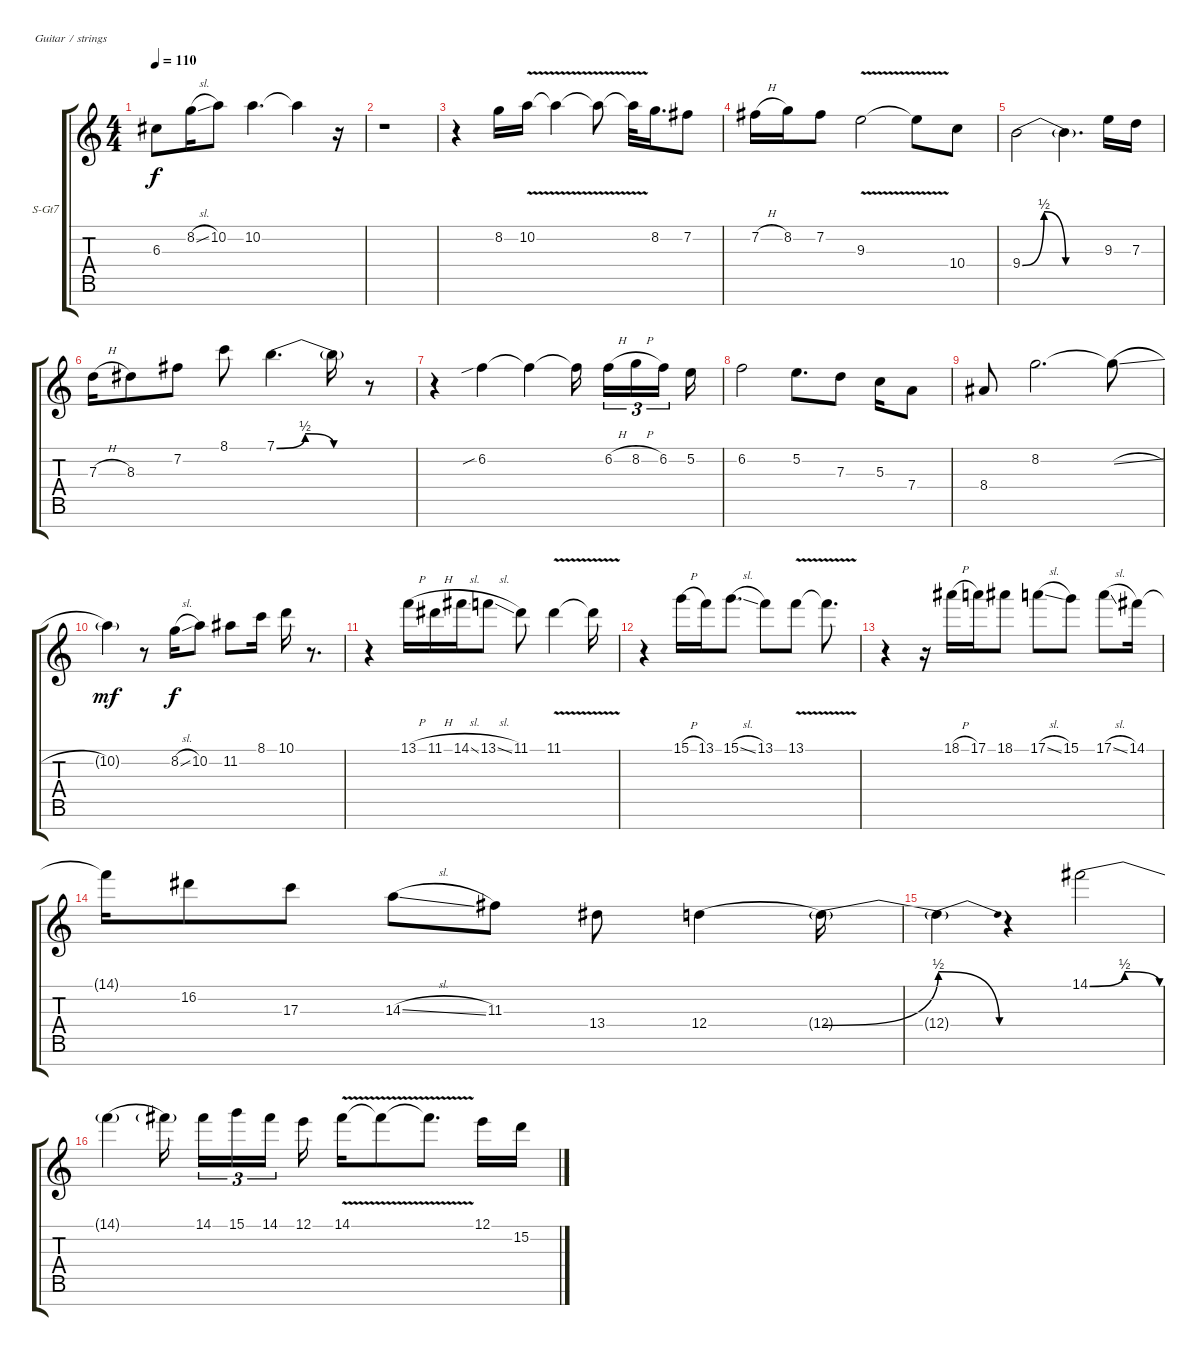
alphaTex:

\bracketExtendMode groupsimilarinstruments
\firstSystemTrackNameOrientation horizontal
\otherSystemsTrackNameOrientation horizontal
\track ("Track 1" "S-Gt7") {instrument acousticguitarsteel}
\staff {score tabs}
\tuning (E4 B3 G3 D3 A2 E2 B1)
\ts (4 4)
\tempo 110
\clef g2
\ks c
6.3.8{dy f} 8.2{sl}.16 10.2.8 10.2.4{d} 10.2{t}.4 r.16 |
r.1 |
r.4 8.2.16 10.2{v}.16 10.2{v t}.4 10.2{v t}.8 10.2{v t}.32 8.2.16{d} 7.2.8 |
7.2{h}.16 8.2.16 7.2.8 9.3{v}.2 9.3{v t}.8 10.4.8 |
9.4{be (bendrelease 0 0 30 2 30 2 60 0)}.2 9.4{be (hold 0 0 60 0) t}.4{d} 9.3.16 7.3.16 |
7.3{h}.16 8.3.8 7.2.8 8.1.8 7.1{be (bendrelease 0 0 30 2 30 2 60 0)}.4{d} 7.1{be (hold 0 0 60 0) t}.16 r.8 |
r.4 6.2{sib}.4 6.2{t}.4 6.2{t}.16 6.2{h}.16{tu (3 2)} 8.2{h}.16{tu (3 2)} 6.2.16{tu (3 2)} 5.2.16 |
6.2.2 5.2.8{d} 7.3.8 5.3.16 7.4.8 |
8.4.8 8.2.2{d} 8.2{sl t}.8 |
10.2{g}.4{dy mf} r.8 8.2{sl}.16{dy f} 10.2.8 11.2.8 8.1.16 10.1.16 r.8{d} |
r.4 13.1{h}.16 11.1{h}.16 14.1{sl}.16 13.1{sl}.8 11.1.8 11.1{v}.4 11.1{v t}.16 |
r.4 15.1{h}.16 13.1.16 15.1{sl}.8{d} 13.1.8 13.1{v}.8 13.1{v t}.8{d} |
r.4 r.16 18.1{h}.16 17.1.16 18.1.8 17.1{sl}.8 15.1.8 17.1{sl}.8 14.1.16 |
14.1{t}.16 16.2.8 17.3.8 14.3{sl}.8 11.3.8 13.4.8 12.4{be (hold 0 0 60 0)}.4 12.4{be (bend 0 0 60 2) t}.16 |
12.4{be (release 0 2 60 0) t}.4 r.4 14.1{be (bendrelease 0 0 30 2 30 2 60 0)}.2 |
14.1{be (hold 0 0 60 0) t}.4 14.1{be (hold 0 0 60 0) t}.16 14.1.16{tu (3 2)} 15.1.16{tu (3 2)} 14.1.16{tu (3 2)} 12.1.16 14.1{v}.16 14.1{v t}.8 14.1{v t}.8{d} 12.1.16 15.2.16
